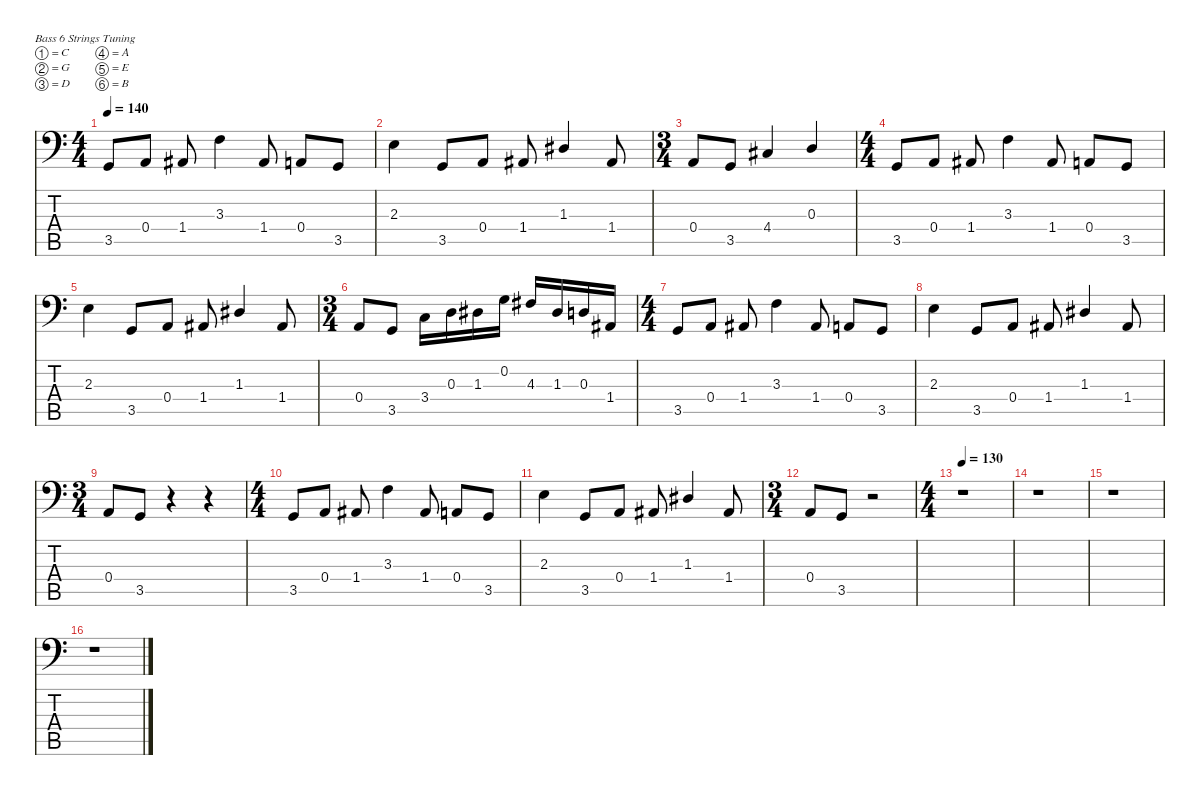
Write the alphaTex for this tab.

\defaultSystemsLayout 4
\hideDynamics
\bracketExtendMode nobrackets
\singleTrackTrackNamePolicy hidden
\multiTrackTrackNamePolicy hidden
\firstSystemTrackNameMode fullname
\otherSystemsTrackNameOrientation horizontal
\track ("Bass" "el.bs.") {instrument electricbassfinger}
\staff {score tabs}
\tuning (C3 G2 D2 A1 E1 B0)
\ts (4 4)
\beaming (8 2 2 2 2)
\tempo 140
\clef f4
\ks c
3.5.8{dy f beam Up} 0.4.8{beam Up} 1.4{acc #}.8{beam Up} 3.3.4{beam Down} 1.4{acc #}.8{beam Up} 0.4.8{beam Up} 3.5.8{beam Up} |
2.3.4{beam Down} 3.5.8{beam Up} 0.4.8{beam Up} 1.4{acc #}.8{beam Up} 1.3{acc #}.4{beam Up} 1.4{acc #}.8{beam Up} |
\ts (3 4)
\beaming (8 2 2 2 2)
0.4.8{beam Up} 3.5.8{beam Up} 4.4{acc #}.4{beam Up} 0.3.4{beam Up} |
\ts (4 4)
\beaming (8 2 2 2 2)
3.5.8{beam Up} 0.4.8{beam Up} 1.4{acc #}.8{beam Up} 3.3.4{beam Down} 1.4{acc #}.8{beam Up} 0.4.8{beam Up} 3.5.8{beam Up} |
2.3.4{beam Down} 3.5.8{beam Up} 0.4.8{beam Up} 1.4{acc #}.8{beam Up} 1.3{acc #}.4{beam Up} 1.4{acc #}.8{beam Up} |
\ts (3 4)
\beaming (8 2 2 2 2)
0.4.8{beam Up} 3.5.8{beam Up} 3.4.16{beam Down} 0.3.16{beam Down} 1.3{acc #}.16{beam Down} 0.2.16{beam Down} 4.3{acc #}.16{beam Up} 1.3{acc #}.16{beam Up} 0.3.16{beam Up} 1.4{acc #}.16{beam Up} |
\ts (4 4)
\beaming (8 2 2 2 2)
3.5.8{beam Up} 0.4.8{beam Up} 1.4{acc #}.8{beam Up} 3.3.4{beam Down} 1.4{acc #}.8{beam Up} 0.4.8{beam Up} 3.5.8{beam Up} |
2.3.4{beam Down} 3.5.8{beam Up} 0.4.8{beam Up} 1.4{acc #}.8{beam Up} 1.3{acc #}.4{beam Up} 1.4{acc #}.8{beam Up} |
\ts (3 4)
\beaming (8 2 2 2 2)
0.4.8{beam Up} 3.5.8{beam Up} r.4{beam Up} r.4{beam Up} |
\ts (4 4)
\beaming (8 2 2 2 2)
3.5.8{beam Up} 0.4.8{beam Up} 1.4{acc #}.8{beam Up} 3.3.4{beam Down} 1.4{acc #}.8{beam Up} 0.4.8{beam Up} 3.5.8{beam Up} |
2.3.4{beam Down} 3.5.8{beam Up} 0.4.8{beam Up} 1.4{acc #}.8{beam Up} 1.3{acc #}.4{beam Up} 1.4{acc #}.8{beam Up} |
\ts (3 4)
\beaming (8 2 2 2 2)
0.4.8{beam Up} 3.5.8{beam Up} r.2{beam Up} |
\ts (4 4)
\beaming (8 2 2 2 2)
\tempo 130
r.1{beam Down} |
r.1{beam Down} |
r.1{beam Down} |
r.1{beam Down}
